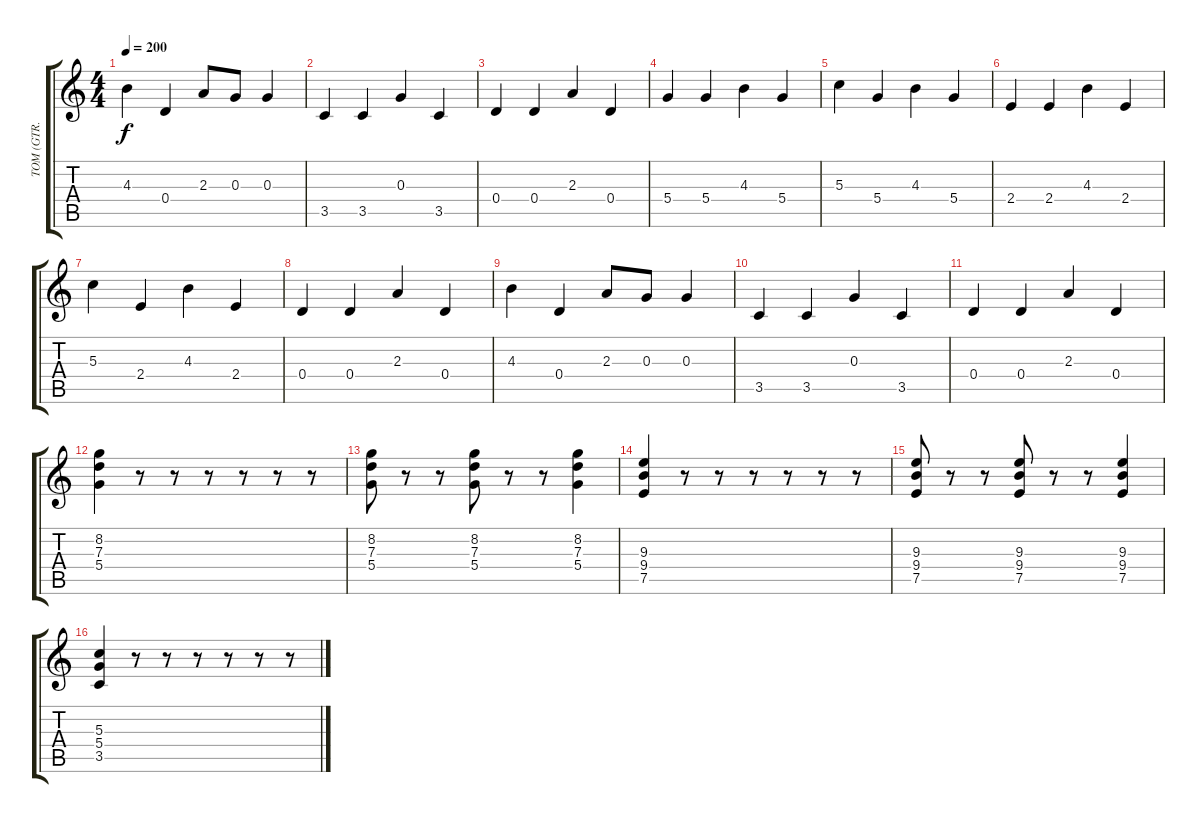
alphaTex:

\track ("TOM (GTR. DISTORSIONADA)" "TOM (GTR. ") {instrument distortionguitar}
\staff {score tabs}
\tuning (E4 B3 G3 D3 A2 E2) {hide}
\ts (4 4)
\tempo 200
\clef g2
\ks c
4.3.4{dy f} 0.4.4 2.3.8 0.3.8 0.3.4 |
3.5.4 3.5.4 0.3.4 3.5.4 |
0.4.4 0.4.4 2.3.4 0.4.4 |
5.4.4 5.4.4 4.3.4 5.4.4 |
5.3.4 5.4.4 4.3.4 5.4.4 |
2.4.4 2.4.4 4.3.4 2.4.4 |
5.3.4 2.4.4 4.3.4 2.4.4 |
0.4.4 0.4.4 2.3.4 0.4.4 |
4.3.4 0.4.4 2.3.8 0.3.8 0.3.4 |
3.5.4 3.5.4 0.3.4 3.5.4 |
0.4.4 0.4.4 2.3.4 0.4.4 |
(8.2 7.3 5.4).4 r.8 r.8 r.8 r.8 r.8 r.8 |
(8.2 7.3 5.4).8 r.8 r.8 (8.2 7.3 5.4).8 r.8 r.8 (8.2 7.3 5.4).4 |
(9.3 9.4 7.5).4 r.8 r.8 r.8 r.8 r.8 r.8 |
(9.3 9.4 7.5).8 r.8 r.8 (9.3 9.4 7.5).8 r.8 r.8 (9.3 9.4 7.5).4 |
(5.3 5.4 3.5).4 r.8 r.8 r.8 r.8 r.8 r.8
